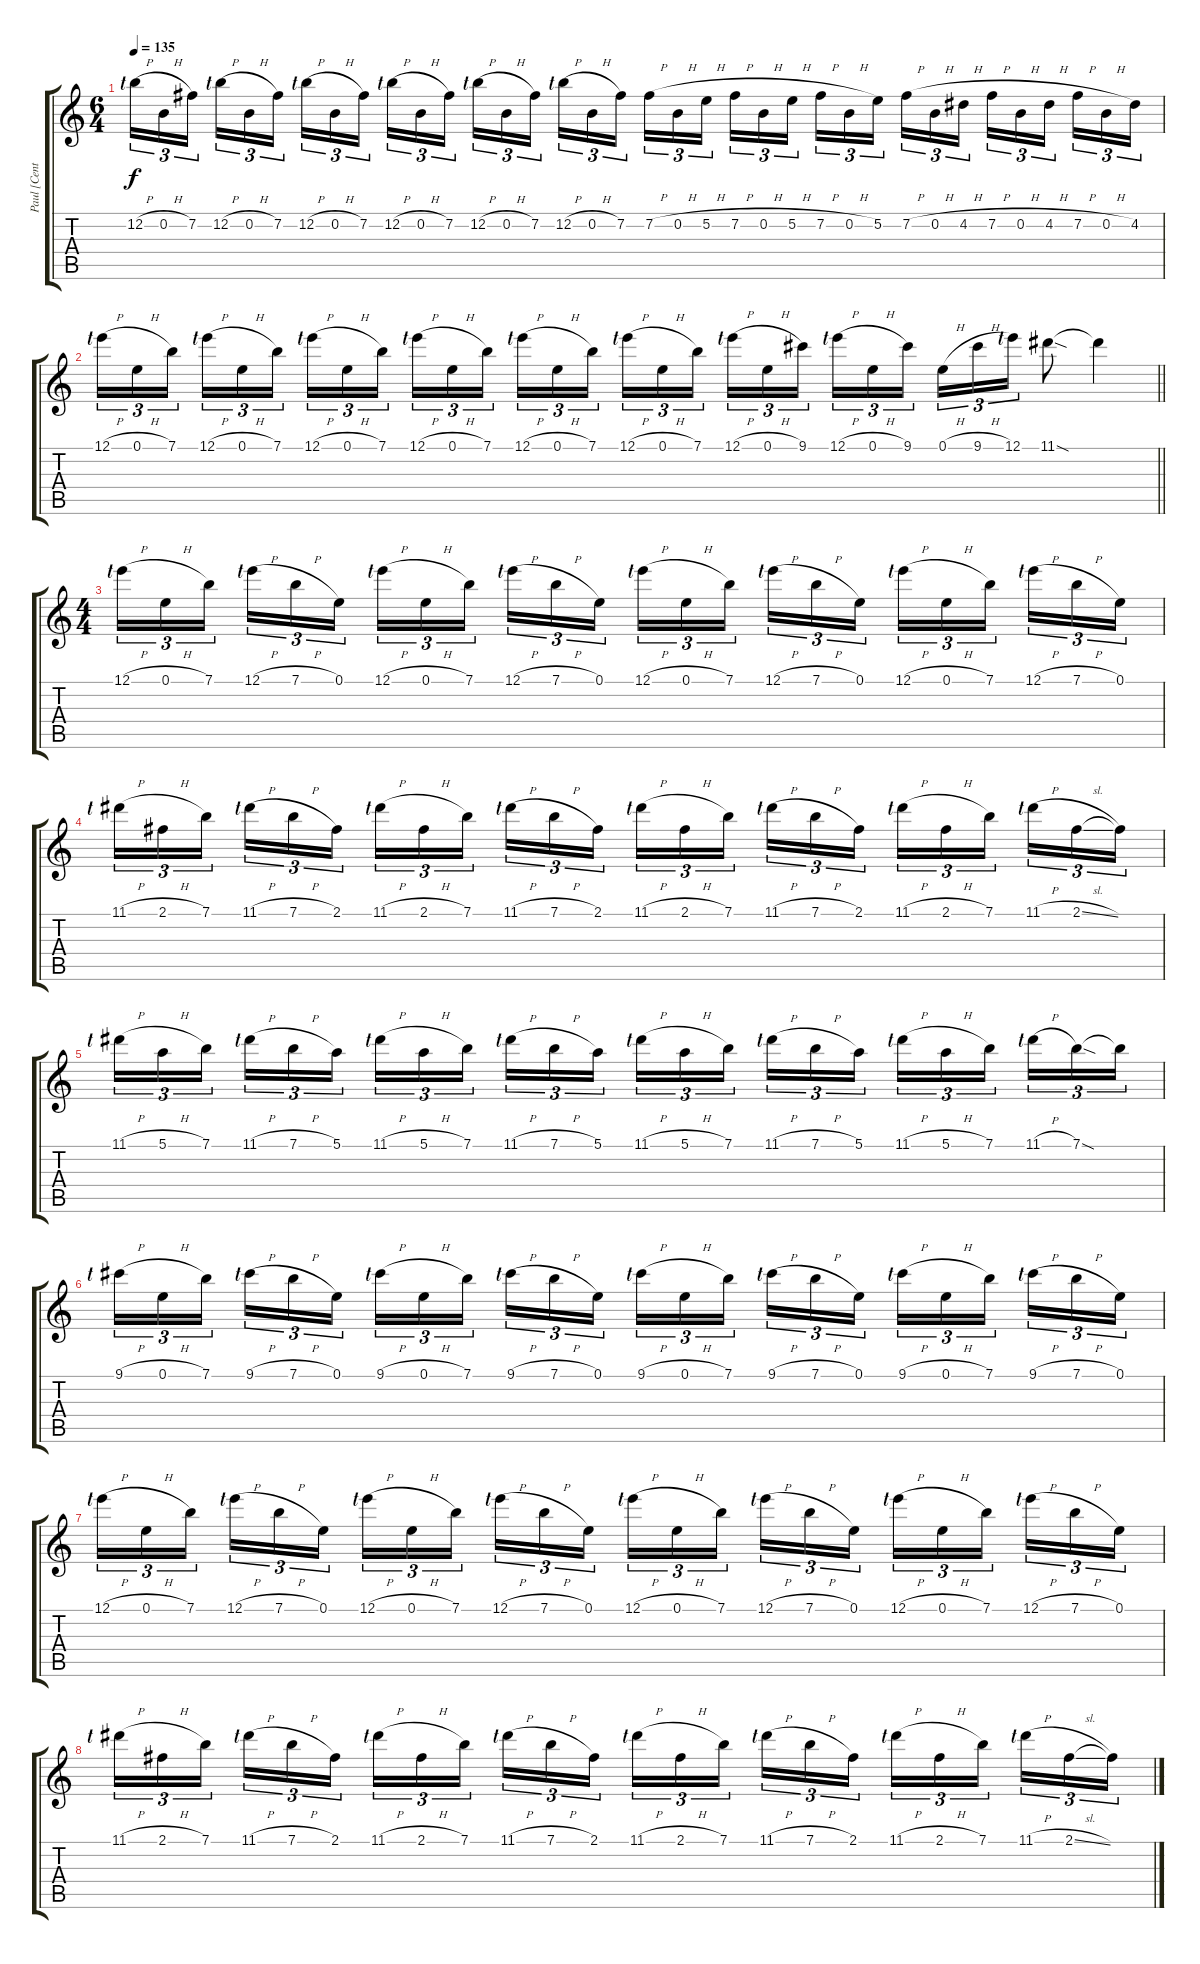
\track ("Paul [Centre]" "Paul [Cent") {instrument overdrivenguitar}
\staff {score tabs}
\tuning (E4 B3 G3 D3 A2 E2) {hide}
\ts (6 4)
\tempo 135
\clef g2
\ks c
12.2{h lf 1}.16{tu (3 2) dy f} 0.2{h}.16{tu (3 2)} 7.2.16{tu (3 2) beam splitsecondary} 12.2{h lf 1}.16{tu (3 2)} 0.2{h}.16{tu (3 2)} 7.2.16{tu (3 2) beam splitsecondary} 12.2{h lf 1}.16{tu (3 2)} 0.2{h}.16{tu (3 2)} 7.2.16{tu (3 2) beam splitsecondary} 12.2{h lf 1}.16{tu (3 2)} 0.2{h}.16{tu (3 2)} 7.2.16{tu (3 2) beam splitsecondary} 12.2{h lf 1}.16{tu (3 2)} 0.2{h}.16{tu (3 2)} 7.2.16{tu (3 2) beam splitsecondary} 12.2{h lf 1}.16{tu (3 2)} 0.2{h}.16{tu (3 2)} 7.2.16{tu (3 2)} 7.2{h}.16{tu (3 2)} 0.2{h}.16{tu (3 2)} 5.2{h}.16{tu (3 2) beam splitsecondary} 7.2{h}.16{tu (3 2)} 0.2{h}.16{tu (3 2)} 5.2{h}.16{tu (3 2) beam splitsecondary} 7.2{h}.16{tu (3 2)} 0.2{h}.16{tu (3 2)} 5.2.16{tu (3 2) beam splitsecondary} 7.2{h}.16{tu (3 2)} 0.2{h}.16{tu (3 2)} 4.2{h}.16{tu (3 2) beam splitsecondary} 7.2{h}.16{tu (3 2)} 0.2{h}.16{tu (3 2)} 4.2{h}.16{tu (3 2) beam splitsecondary} 7.2{h}.16{tu (3 2)} 0.2{h}.16{tu (3 2)} 4.2.16{tu (3 2)} |
\barLineRight lightlight
12.1{h lf 1}.16{tu (3 2)} 0.1{h}.16{tu (3 2)} 7.1.16{tu (3 2) beam splitsecondary} 12.1{h lf 1}.16{tu (3 2)} 0.1{h}.16{tu (3 2)} 7.1.16{tu (3 2) beam splitsecondary} 12.1{h lf 1}.16{tu (3 2)} 0.1{h}.16{tu (3 2)} 7.1.16{tu (3 2) beam splitsecondary} 12.1{h lf 1}.16{tu (3 2)} 0.1{h}.16{tu (3 2)} 7.1.16{tu (3 2) beam splitsecondary} 12.1{h lf 1}.16{tu (3 2)} 0.1{h}.16{tu (3 2)} 7.1.16{tu (3 2) beam splitsecondary} 12.1{h lf 1}.16{tu (3 2)} 0.1{h}.16{tu (3 2)} 7.1.16{tu (3 2)} 12.1{h lf 1}.16{tu (3 2)} 0.1{h}.16{tu (3 2)} 9.1.16{tu (3 2) beam splitsecondary} 12.1{h lf 1}.16{tu (3 2)} 0.1{h}.16{tu (3 2)} 9.1.16{tu (3 2) beam splitsecondary} 0.1{h}.16{tu (3 2)} 9.1{h}.16{tu (3 2)} 12.1{lf 1}.16{tu (3 2)} 11.1{sod}.8 11.1{t}.4 |
\ts (4 4)
12.1{h lf 1}.16{tu (3 2)} 0.1{h}.16{tu (3 2)} 7.1.16{tu (3 2) beam splitsecondary} 12.1{h lf 1}.16{tu (3 2)} 7.1{h}.16{tu (3 2)} 0.1.16{tu (3 2)} 12.1{h lf 1}.16{tu (3 2)} 0.1{h}.16{tu (3 2)} 7.1.16{tu (3 2) beam splitsecondary} 12.1{h lf 1}.16{tu (3 2)} 7.1{h}.16{tu (3 2)} 0.1.16{tu (3 2)} 12.1{h lf 1}.16{tu (3 2)} 0.1{h}.16{tu (3 2)} 7.1.16{tu (3 2) beam splitsecondary} 12.1{h lf 1}.16{tu (3 2)} 7.1{h}.16{tu (3 2)} 0.1.16{tu (3 2)} 12.1{h lf 1}.16{tu (3 2)} 0.1{h}.16{tu (3 2)} 7.1.16{tu (3 2) beam splitsecondary} 12.1{h lf 1}.16{tu (3 2)} 7.1{h}.16{tu (3 2)} 0.1.16{tu (3 2)} |
11.1{h lf 1}.16{tu (3 2)} 2.1{h}.16{tu (3 2)} 7.1.16{tu (3 2) beam splitsecondary} 11.1{h lf 1}.16{tu (3 2)} 7.1{h}.16{tu (3 2)} 2.1.16{tu (3 2)} 11.1{h lf 1}.16{tu (3 2)} 2.1{h}.16{tu (3 2)} 7.1.16{tu (3 2) beam splitsecondary} 11.1{h lf 1}.16{tu (3 2)} 7.1{h}.16{tu (3 2)} 2.1.16{tu (3 2)} 11.1{h lf 1}.16{tu (3 2)} 2.1{h}.16{tu (3 2)} 7.1.16{tu (3 2) beam splitsecondary} 11.1{h lf 1}.16{tu (3 2)} 7.1{h}.16{tu (3 2)} 2.1.16{tu (3 2)} 11.1{h lf 1}.16{tu (3 2)} 2.1{h}.16{tu (3 2)} 7.1.16{tu (3 2) beam splitsecondary} 11.1{h lf 1}.16{tu (3 2)} 2.1{sl}.16{tu (3 2)} 2.1{t}.16{tu (3 2)} |
11.1{h lf 1}.16{tu (3 2)} 5.1{h}.16{tu (3 2)} 7.1.16{tu (3 2) beam splitsecondary} 11.1{h lf 1}.16{tu (3 2)} 7.1{h}.16{tu (3 2)} 5.1.16{tu (3 2)} 11.1{h lf 1}.16{tu (3 2)} 5.1{h}.16{tu (3 2)} 7.1.16{tu (3 2) beam splitsecondary} 11.1{h lf 1}.16{tu (3 2)} 7.1{h}.16{tu (3 2)} 5.1.16{tu (3 2)} 11.1{h lf 1}.16{tu (3 2)} 5.1{h}.16{tu (3 2)} 7.1.16{tu (3 2) beam splitsecondary} 11.1{h lf 1}.16{tu (3 2)} 7.1{h}.16{tu (3 2)} 5.1.16{tu (3 2)} 11.1{h lf 1}.16{tu (3 2)} 5.1{h}.16{tu (3 2)} 7.1.16{tu (3 2) beam splitsecondary} 11.1{h lf 1}.16{tu (3 2)} 7.1{sod}.16{tu (3 2)} 7.1{t}.16{tu (3 2)} |
9.1{h lf 1}.16{tu (3 2)} 0.1{h}.16{tu (3 2)} 7.1.16{tu (3 2) beam splitsecondary} 9.1{h lf 1}.16{tu (3 2)} 7.1{h}.16{tu (3 2)} 0.1.16{tu (3 2)} 9.1{h lf 1}.16{tu (3 2)} 0.1{h}.16{tu (3 2)} 7.1.16{tu (3 2) beam splitsecondary} 9.1{h lf 1}.16{tu (3 2)} 7.1{h}.16{tu (3 2)} 0.1.16{tu (3 2)} 9.1{h lf 1}.16{tu (3 2)} 0.1{h}.16{tu (3 2)} 7.1.16{tu (3 2) beam splitsecondary} 9.1{h lf 1}.16{tu (3 2)} 7.1{h}.16{tu (3 2)} 0.1.16{tu (3 2)} 9.1{h lf 1}.16{tu (3 2)} 0.1{h}.16{tu (3 2)} 7.1.16{tu (3 2) beam splitsecondary} 9.1{h lf 1}.16{tu (3 2)} 7.1{h}.16{tu (3 2)} 0.1.16{tu (3 2)} |
12.1{h lf 1}.16{tu (3 2)} 0.1{h}.16{tu (3 2)} 7.1.16{tu (3 2) beam splitsecondary} 12.1{h lf 1}.16{tu (3 2)} 7.1{h}.16{tu (3 2)} 0.1.16{tu (3 2)} 12.1{h lf 1}.16{tu (3 2)} 0.1{h}.16{tu (3 2)} 7.1.16{tu (3 2) beam splitsecondary} 12.1{h lf 1}.16{tu (3 2)} 7.1{h}.16{tu (3 2)} 0.1.16{tu (3 2)} 12.1{h lf 1}.16{tu (3 2)} 0.1{h}.16{tu (3 2)} 7.1.16{tu (3 2) beam splitsecondary} 12.1{h lf 1}.16{tu (3 2)} 7.1{h}.16{tu (3 2)} 0.1.16{tu (3 2)} 12.1{h lf 1}.16{tu (3 2)} 0.1{h}.16{tu (3 2)} 7.1.16{tu (3 2) beam splitsecondary} 12.1{h lf 1}.16{tu (3 2)} 7.1{h}.16{tu (3 2)} 0.1.16{tu (3 2)} |
11.1{h lf 1}.16{tu (3 2)} 2.1{h}.16{tu (3 2)} 7.1.16{tu (3 2) beam splitsecondary} 11.1{h lf 1}.16{tu (3 2)} 7.1{h}.16{tu (3 2)} 2.1.16{tu (3 2)} 11.1{h lf 1}.16{tu (3 2)} 2.1{h}.16{tu (3 2)} 7.1.16{tu (3 2) beam splitsecondary} 11.1{h lf 1}.16{tu (3 2)} 7.1{h}.16{tu (3 2)} 2.1.16{tu (3 2)} 11.1{h lf 1}.16{tu (3 2)} 2.1{h}.16{tu (3 2)} 7.1.16{tu (3 2) beam splitsecondary} 11.1{h lf 1}.16{tu (3 2)} 7.1{h}.16{tu (3 2)} 2.1.16{tu (3 2)} 11.1{h lf 1}.16{tu (3 2)} 2.1{h}.16{tu (3 2)} 7.1.16{tu (3 2) beam splitsecondary} 11.1{h lf 1}.16{tu (3 2)} 2.1{sl}.16{tu (3 2)} 2.1{t}.16{tu (3 2)}
